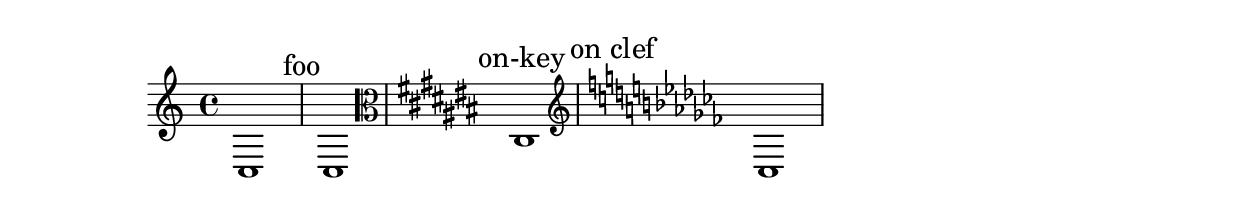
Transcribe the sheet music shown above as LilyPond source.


\header {

  texidoc = "The rehearsal mark is put on top a breakable symbol,
  according to the value of @code{break-align-symbols} value of the
  @code{RehearsalMark}. The same holds for @code{BarNumber} grobs."

}

\version "2.10.0"
  
\relative {
  c1 \mark "foo"
  c1
  \key cis \major
  \clef alto
  \override Score.RehearsalMark #'break-align-symbols = #'(key-signature)
  \mark "on-key"
  cis
  \key ces \major
  \override Score.RehearsalMark #'break-align-symbols = #'(clef)
  \clef treble
  \mark "on clef"
  ces
}
